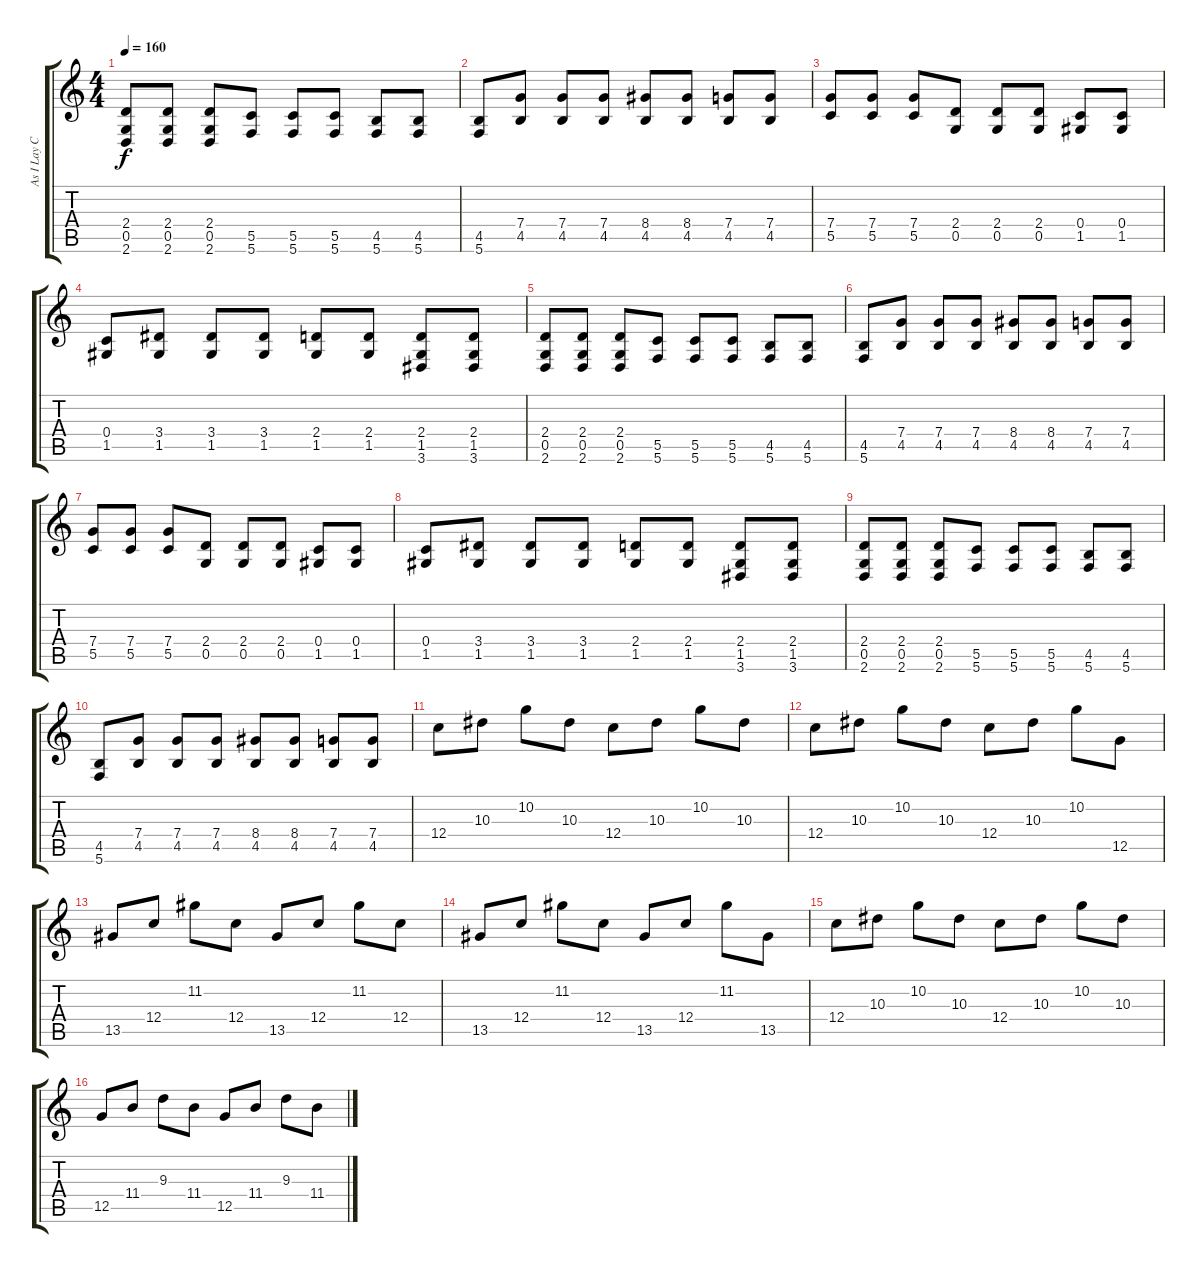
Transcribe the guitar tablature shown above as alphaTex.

\track ("As I Lay Curtis" "As I Lay C") {instrument overdrivenguitar}
\staff {score tabs}
\tuning (D4 A3 F3 C3 G2 C2) {hide}
\ts (4 4)
\tempo 160
\clef g2
\ks c
(2.4 0.5 2.6).8{dy f} (2.4 0.5 2.6).8 (2.4 0.5 2.6).8 (5.5 5.6).8 (5.5 5.6).8 (5.5 5.6).8 (4.5 5.6).8 (4.5 5.6).8 |
(4.5 5.6).8 (7.4 4.5).8 (7.4 4.5).8 (7.4 4.5).8 (8.4 4.5).8 (8.4 4.5).8 (7.4 4.5).8 (7.4 4.5).8 |
(7.4 5.5).8 (7.4 5.5).8 (7.4 5.5).8 (2.4 0.5).8 (2.4 0.5).8 (2.4 0.5).8 (0.4 1.5).8 (0.4 1.5).8 |
(0.4 1.5).8 (3.4 1.5).8 (3.4 1.5).8 (3.4 1.5).8 (2.4 1.5).8 (2.4 1.5).8 (2.4 1.5 3.6).8 (2.4 1.5 3.6).8 |
(2.4 0.5 2.6).8 (2.4 0.5 2.6).8 (2.4 0.5 2.6).8 (5.5 5.6).8 (5.5 5.6).8 (5.5 5.6).8 (4.5 5.6).8 (4.5 5.6).8 |
(4.5 5.6).8 (7.4 4.5).8 (7.4 4.5).8 (7.4 4.5).8 (8.4 4.5).8 (8.4 4.5).8 (7.4 4.5).8 (7.4 4.5).8 |
(7.4 5.5).8 (7.4 5.5).8 (7.4 5.5).8 (2.4 0.5).8 (2.4 0.5).8 (2.4 0.5).8 (0.4 1.5).8 (0.4 1.5).8 |
(0.4 1.5).8 (3.4 1.5).8 (3.4 1.5).8 (3.4 1.5).8 (2.4 1.5).8 (2.4 1.5).8 (2.4 1.5 3.6).8 (2.4 1.5 3.6).8 |
(2.4 0.5 2.6).8 (2.4 0.5 2.6).8 (2.4 0.5 2.6).8 (5.5 5.6).8 (5.5 5.6).8 (5.5 5.6).8 (4.5 5.6).8 (4.5 5.6).8 |
(4.5 5.6).8 (7.4 4.5).8 (7.4 4.5).8 (7.4 4.5).8 (8.4 4.5).8 (8.4 4.5).8 (7.4 4.5).8 (7.4 4.5).8 |
12.4.8 10.3.8 10.2.8 10.3.8 12.4.8 10.3.8 10.2.8 10.3.8 |
12.4.8 10.3.8 10.2.8 10.3.8 12.4.8 10.3.8 10.2.8 12.5.8 |
13.5.8 12.4.8 11.2.8 12.4.8 13.5.8 12.4.8 11.2.8 12.4.8 |
13.5.8 12.4.8 11.2.8 12.4.8 13.5.8 12.4.8 11.2.8 13.5.8 |
12.4.8 10.3.8 10.2.8 10.3.8 12.4.8 10.3.8 10.2.8 10.3.8 |
12.5.8 11.4.8 9.3.8 11.4.8 12.5.8 11.4.8 9.3.8 11.4.8
